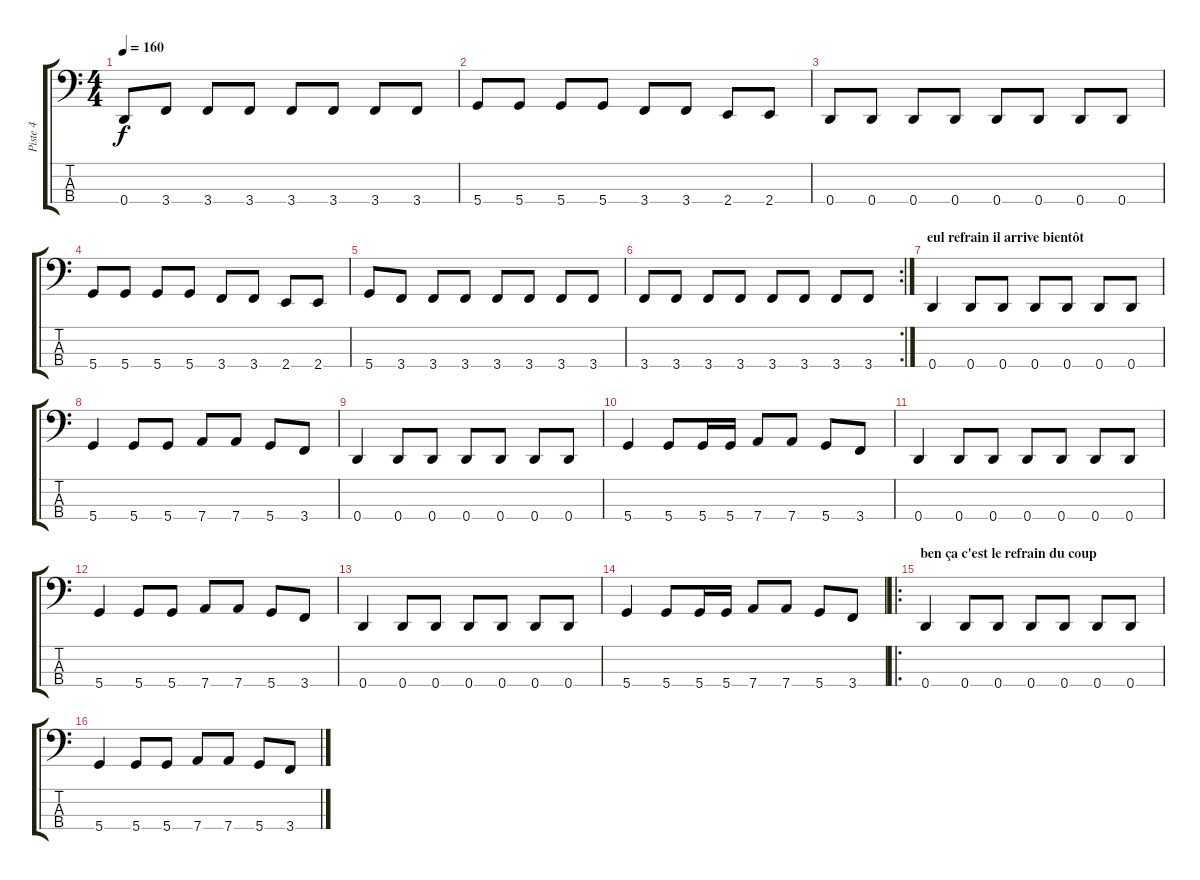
\track ("Piste 4" "Piste 4") {instrument electricbasspick}
\staff {score tabs}
\tuning (G2 D2 A1 D1) {hide}
\ts (4 4)
\tempo 160
\clef f4
\ks c
0.4.8{dy f} 3.4.8 3.4.8 3.4.8 3.4.8 3.4.8 3.4.8 3.4.8 |
5.4.8 5.4.8 5.4.8 5.4.8 3.4.8 3.4.8 2.4.8 2.4.8 |
0.4.8 0.4.8 0.4.8 0.4.8 0.4.8 0.4.8 0.4.8 0.4.8 |
5.4.8 5.4.8 5.4.8 5.4.8 3.4.8 3.4.8 2.4.8 2.4.8 |
5.4.8 3.4.8 3.4.8 3.4.8 3.4.8 3.4.8 3.4.8 3.4.8 |
\rc 2
3.4.8 3.4.8 3.4.8 3.4.8 3.4.8 3.4.8 3.4.8 3.4.8 |
\section ("" "eul refrain il arrive bientôt")
0.4.4 0.4.8 0.4.8 0.4.8 0.4.8 0.4.8 0.4.8 |
5.4.4 5.4.8 5.4.8 7.4.8 7.4.8 5.4.8 3.4.8 |
0.4.4 0.4.8 0.4.8 0.4.8 0.4.8 0.4.8 0.4.8 |
5.4.4 5.4.8 5.4.16 5.4.16 7.4.8 7.4.8 5.4.8 3.4.8 |
0.4.4 0.4.8 0.4.8 0.4.8 0.4.8 0.4.8 0.4.8 |
5.4.4 5.4.8 5.4.8 7.4.8 7.4.8 5.4.8 3.4.8 |
0.4.4 0.4.8 0.4.8 0.4.8 0.4.8 0.4.8 0.4.8 |
5.4.4 5.4.8 5.4.16 5.4.16 7.4.8 7.4.8 5.4.8 3.4.8 |
\ro
\section ("" "ben ça c'est le refrain du coup")
0.4.4 0.4.8 0.4.8 0.4.8 0.4.8 0.4.8 0.4.8 |
5.4.4 5.4.8 5.4.8 7.4.8 7.4.8 5.4.8 3.4.8
